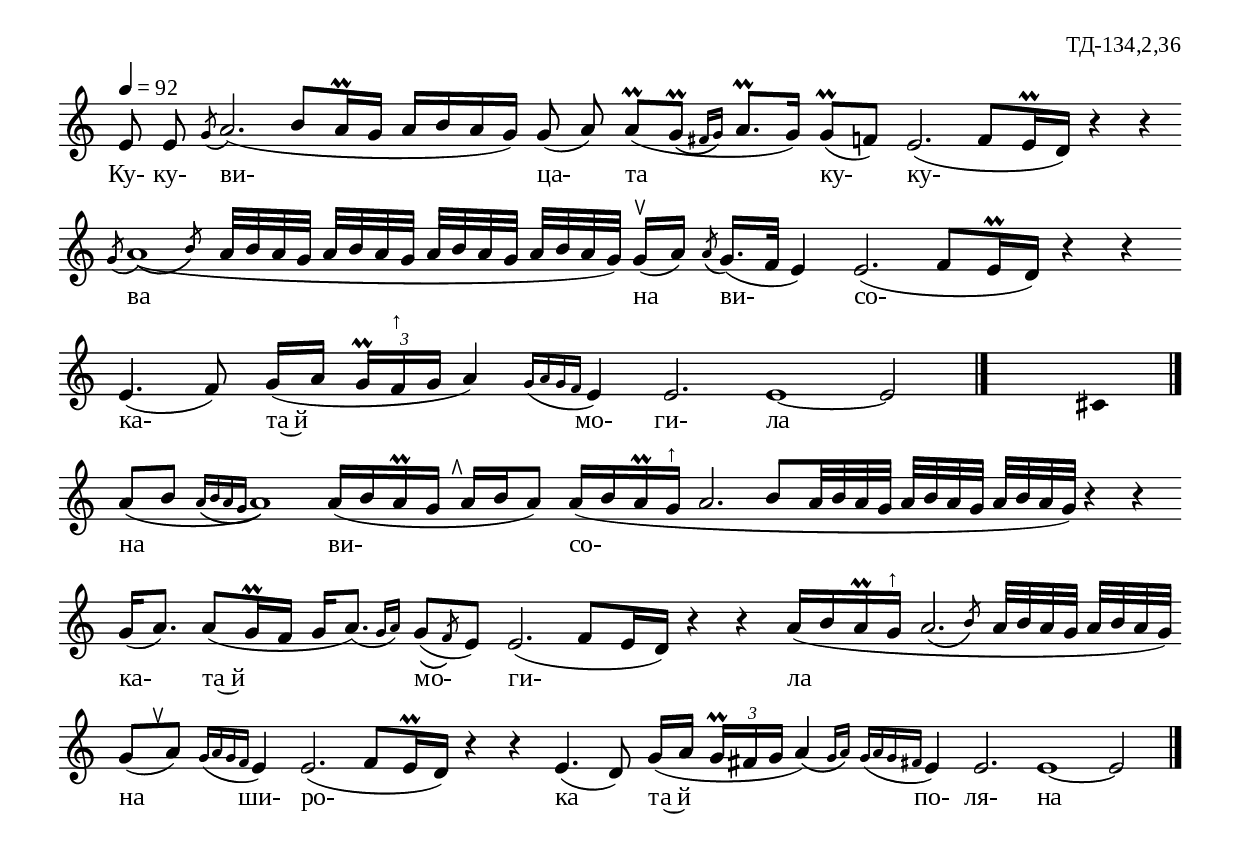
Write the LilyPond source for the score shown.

%{
eng_134_2_36a
%}

\include "td-preamble.ly"

\score {
\relative c' {
\tempo 4 = 92
%%\time 2/4
\cadenzaOn
e8\noBeam e \acciaccatura g8 a2.( b8[ a16\prall g] a[ b a g]) g8( a)
a8\prall([ \afterGrace g\prall]\( {  fis16[ g]\) } a8.\prall[ g16])
g8\prall([ f])  \bar "" e2.( f8[ e16\prall d]) r4 r
#(set-accidental-style 'forget)
 \bar ""
\acciaccatura g8 \afterGrace a1(\( { \stdB b8\) \stdE } 
a32[ b a g] a[ b a g]   \bar "" a32[ b a g] a[ b a g)]  \bar ""
g16^\ltoe[( a])  \bar ""
\acciaccatura a8 g16.([ f32] e4)  \bar "" e2.( f8[ e16\prall d]) r4 r
\bar "" 
e4.( f8)   \bar "" g16[( a] \times 2/3 { g16[\prall f^"↑" g] } a4) 
\acciaccatura { g16[ a g f] } e4 e2. e1~ e2 
 \bar "|."
s4 \fixB cis \fixC
  \bar "|."
\break
\cadenzaOn
 a'8([ b ] \grace { a16[\( b a g] } a1\)) a16[( b a\prall g] s^\rtoe a[ b a8]) 
 a16([ b a\prall g^"↑"] a2. b8[ a32 b a g] a[ b a g] a[ b a g]) r4 r
 \bar ""  
 g16([ a8.]) a8([ g16\prall f] g16[ \afterGrace a8.])( { g16[ a]) } 
 \afterGrace g8\([( { \stdB f8\) \stdE } e)] 
 e2.( f8[ e16 d]) r4 r 
 a'16[( b a\prall g^"↑"] \afterGrace a2.\( { \stdB b8\) \stdE } a32[ b a g] a[ b a g)]
 \bar ""
 g8([ s^\ltoe a)] \acciaccatura { g16[ a g f] } e4 e2.( f8[ e16\prall d]) r4 r e4.( d8) 
 g16([ a] \times 2/3 { g\prall[ fis g] } \afterGrace a4)\( { g16[ a\)] } 
 \acciaccatura { g16[ a g fis] } e4 e2. e1~ e2
 \bar "|."
}

\addlyrics { Ку- ку- ви- ца- та ку- ку- ва на ви- со- ка- та~й мо- ги- ла " "
на ви- со- ка- та~й мо-  ги- ла на ши- ро- ка та~й по- ля- на }
%
\layout {
   \context { \Staff \remove "Time_signature_engraver" } 
  indent = #0
  line-width = 190\mm
  ragged-right=##f
}
%
\midi { 
	\context {
		\Score
		tempoWholesPerMinute = #(ly:make-moment 92 4)
		}
	}
}
%
\header{
  opus = "ТД-134,2,36"
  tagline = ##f
}


